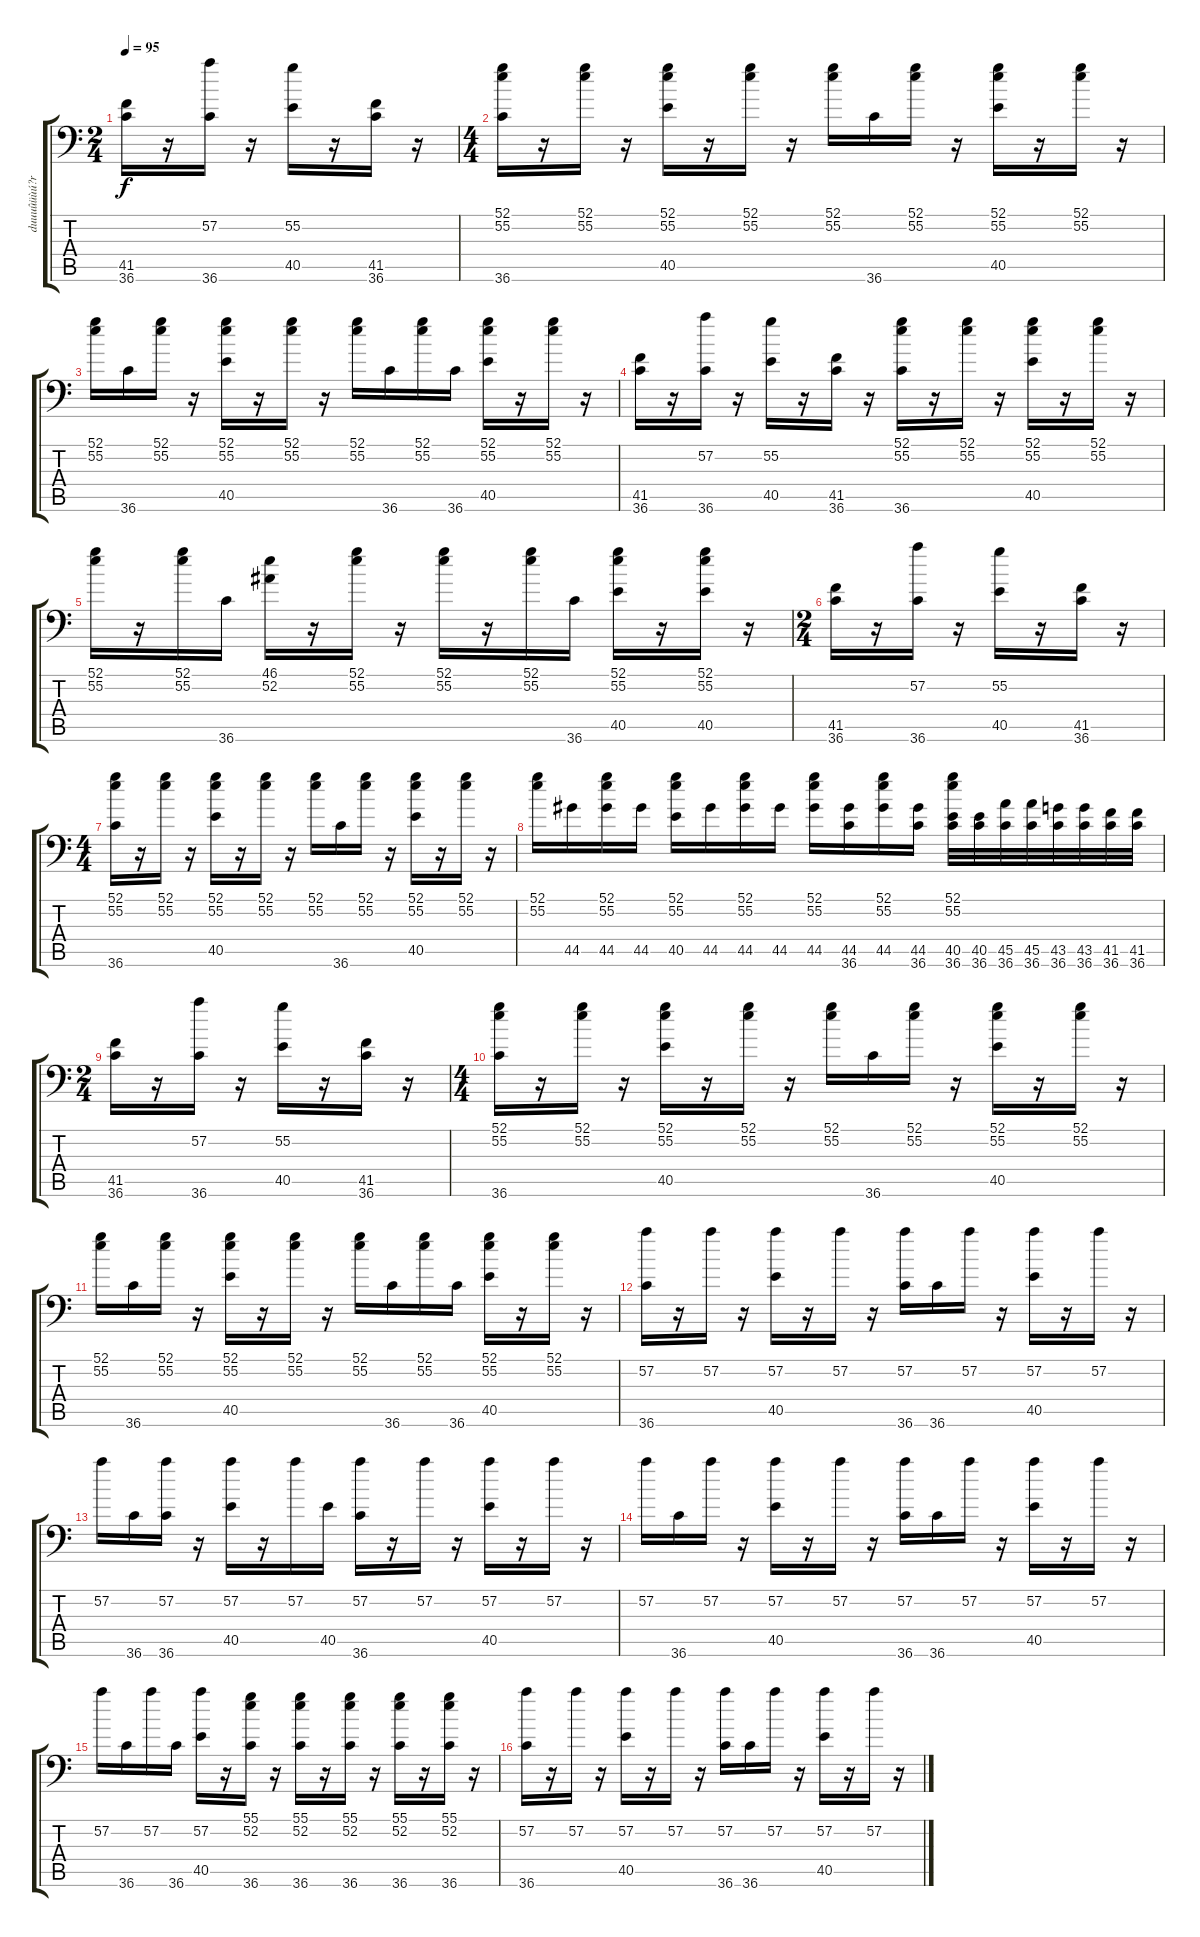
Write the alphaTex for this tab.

\track ("duuuûüùú?rms" "duuuûüùú?r") {instrument acousticgrandpiano}
\staff {score tabs}
\tuning (C-1 C-1 C-1 C-1 C-1 C-1) {hide}
\ts (2 4)
\tempo 95
\clef f4
\ks c
(41.5 36.6).16{dy f} r.16 (57.2 36.6).16 r.16 (55.2 40.5).16 r.16 (41.5 36.6).16 r.16 |
\ts (4 4)
(52.1 55.2 36.6).16 r.16 (52.1 55.2).16 r.16 (52.1 55.2 40.5).16 r.16 (52.1 55.2).16 r.16 (52.1 55.2).16 36.6.16 (52.1 55.2).16 r.16 (52.1 55.2 40.5).16 r.16 (52.1 55.2).16 r.16 |
(52.1 55.2).16 36.6.16 (52.1 55.2).16 r.16 (52.1 55.2 40.5).16 r.16 (52.1 55.2).16 r.16 (52.1 55.2).16 36.6.16 (52.1 55.2).16 36.6.16 (52.1 55.2 40.5).16 r.16 (52.1 55.2).16 r.16 |
(41.5 36.6).16 r.16 (57.2 36.6).16 r.16 (55.2 40.5).16 r.16 (41.5 36.6).16 r.16 (52.1 55.2 36.6).16 r.16 (52.1 55.2).16 r.16 (52.1 55.2 40.5).16 r.16 (52.1 55.2).16 r.16 |
(52.1 55.2).16 r.16 (52.1 55.2).16 36.6.16 (46.1 52.2).16 r.16 (52.1 55.2).16 r.16 (52.1 55.2).16 r.16 (52.1 55.2).16 36.6.16 (52.1 55.2 40.5).16 r.16 (52.1 55.2 40.5).16 r.16 |
\ts (2 4)
(41.5 36.6).16 r.16 (57.2 36.6).16 r.16 (55.2 40.5).16 r.16 (41.5 36.6).16 r.16 |
\ts (4 4)
(52.1 55.2 36.6).16 r.16 (52.1 55.2).16 r.16 (52.1 55.2 40.5).16 r.16 (52.1 55.2).16 r.16 (52.1 55.2).16 36.6.16 (52.1 55.2).16 r.16 (52.1 55.2 40.5).16 r.16 (52.1 55.2).16 r.16 |
(52.1 55.2).16 44.5.16 (52.1 55.2 44.5).16 44.5.16 (52.1 55.2 40.5).16 44.5.16 (52.1 55.2 44.5).16 44.5.16 (52.1 55.2 44.5).16 (44.5 36.6).16 (52.1 55.2 44.5).16 (44.5 36.6).16 (52.1 55.2 40.5 36.6).32 (40.5 36.6).32 (45.5 36.6).32 (45.5 36.6).32 (43.5 36.6).32 (43.5 36.6).32 (41.5 36.6).32 (41.5 36.6).32 |
\ts (2 4)
(41.5 36.6).16 r.16 (57.2 36.6).16 r.16 (55.2 40.5).16 r.16 (41.5 36.6).16 r.16 |
\ts (4 4)
(52.1 55.2 36.6).16 r.16 (52.1 55.2).16 r.16 (52.1 55.2 40.5).16 r.16 (52.1 55.2).16 r.16 (52.1 55.2).16 36.6.16 (52.1 55.2).16 r.16 (52.1 55.2 40.5).16 r.16 (52.1 55.2).16 r.16 |
(52.1 55.2).16 36.6.16 (52.1 55.2).16 r.16 (52.1 55.2 40.5).16 r.16 (52.1 55.2).16 r.16 (52.1 55.2).16 36.6.16 (52.1 55.2).16 36.6.16 (52.1 55.2 40.5).16 r.16 (52.1 55.2).16 r.16 |
(57.2 36.6).16 r.16 57.2.16 r.16 (57.2 40.5).16 r.16 57.2.16 r.16 (57.2 36.6).16 36.6.16 57.2.16 r.16 (57.2 40.5).16 r.16 57.2.16 r.16 |
57.2.16 36.6.16 (57.2 36.6).16 r.16 (57.2 40.5).16 r.16 57.2.16 40.5.16 (57.2 36.6).16 r.16 57.2.16 r.16 (57.2 40.5).16 r.16 57.2.16 r.16 |
57.2.16 36.6.16 57.2.16 r.16 (57.2 40.5).16 r.16 57.2.16 r.16 (57.2 36.6).16 36.6.16 57.2.16 r.16 (57.2 40.5).16 r.16 57.2.16 r.16 |
57.2.16 36.6.16 57.2.16 36.6.16 (57.2 40.5).16 r.16 (55.1 52.2 36.6).16 r.16 (55.1 52.2 36.6).16 r.16 (55.1 52.2 36.6).16 r.16 (55.1 52.2 36.6).16 r.16 (55.1 52.2 36.6).16 r.16 |
(57.2 36.6).16 r.16 57.2.16 r.16 (57.2 40.5).16 r.16 57.2.16 r.16 (57.2 36.6).16 36.6.16 57.2.16 r.16 (57.2 40.5).16 r.16 57.2.16 r.16
